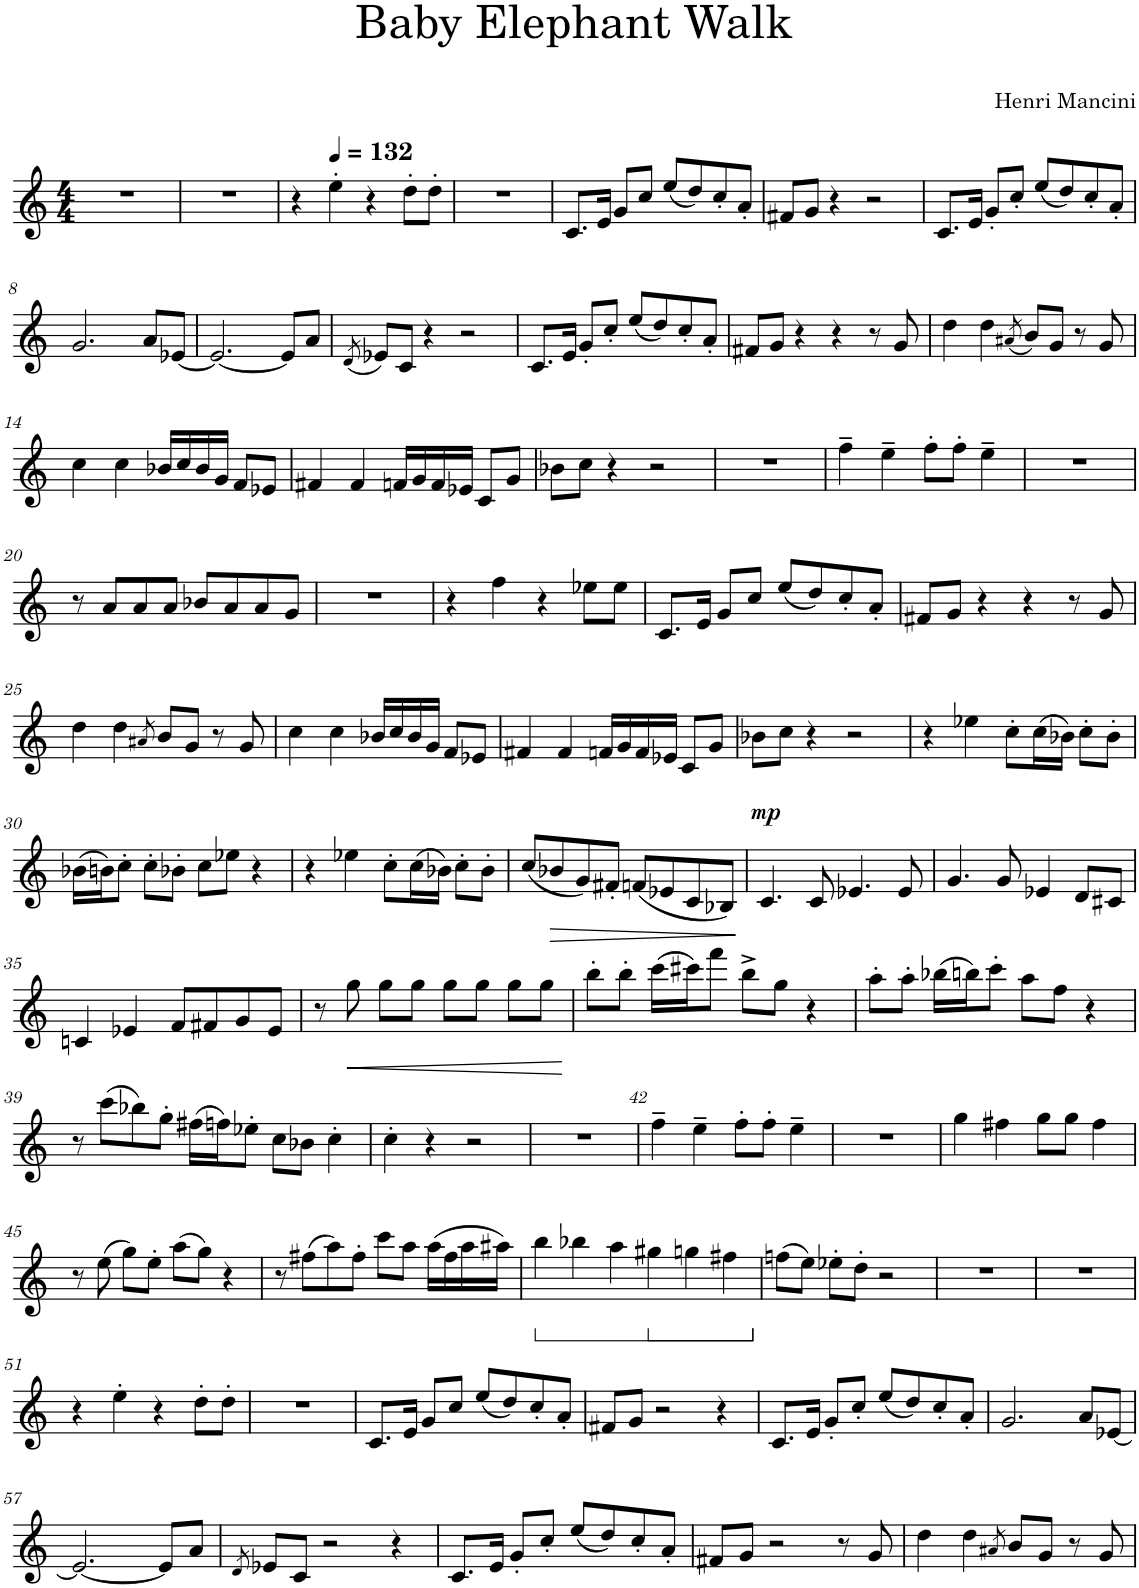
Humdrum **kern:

**kern	**dynam
*part1	*part1
*staff1	*staff1
*I"Piano	*
*I'Pno.	*
*clefG2	*
*k[]	*
*M4/4	*
=1	=1
1r	.
=2	=2
1r	.
=3	=3
4r	.
*MM132	*
4ee'\	.
4r	.
8dd'\L	.
8dd'\J	.
=4	=4
1r	.
=5	=5
8.c/L	.
16e/Jk	.
8g/L	.
8cc/J	.
(8ee/L	.
8dd/)	.
8cc'/	.
8a'/J	.
=6	=6
8f#X/L	.
8g/J	.
4r	.
2r	.
=7	=7
8.c/L	.
16e/Jk	.
8g'/L	.
8cc'/J	.
(8ee/L	.
8dd/)	.
8cc'/	.
8a'/J	.
!!LO:LB:g=z
=8	=8
2.g/	.
8a/L	.
[8e-X/J	.
=9	=9
2.e-/_	.
8e-/L]	.
8a/J	.
=10	=10
(8qd/	.
8e-X/L)	.
8c/J	.
4r	.
2r	.
=11	=11
8.c/L	.
16e/Jk	.
8g'/L	.
8cc'/J	.
(8ee/L	.
8dd/)	.
8cc'/	.
8a'/J	.
=12	=12
8f#X/L	.
8g/J	.
4r	.
4r	.
8r	.
8g/	.
=13	=13
4dd\	.
4dd\	.
(8qa#X/	.
8b/L)	.
8g/J	.
8r	.
8g/	.
!!LO:LB:g=z
=14	=14
4cc\	.
4cc\	.
16b-X/LL	.
16cc/	.
16b-/	.
16g/JJ	.
8f/L	.
8e-X/J	.
=15	=15
4f#X/	.
4f#/	.
16fn/LL	.
16g/	.
16f/	.
16e-X/JJ	.
8c/L	.
8g/J	.
=16	=16
8b-X\L	.
8cc\J	.
4r	.
2r	.
=17	=17
1r	.
=18	=18
4ff~\	.
4ee~\	.
8ff'\L	.
8ff'\J	.
4ee~\	.
=19	=19
1r	.
!!LO:LB:g=z
=20	=20
8r	.
8a/L	.
8a/	.
8a/J	.
8b-X/L	.
8a/	.
8a/	.
8g/J	.
=21	=21
1r	.
=22	=22
4r	.
4ff\	.
4r	.
8ee-X\L	.
8ee-\J	.
=23	=23
8.c/L	.
16e/Jk	.
8g/L	.
8cc/J	.
(8ee/L	.
8dd/)	.
8cc'/	.
8a'/J	.
=24	=24
8f#X/L	.
8g/J	.
4r	.
4r	.
8r	.
8g/	.
!!LO:LB:g=z
=25	=25
4dd\	.
4dd\	.
8qa#X/	.
8b/L	.
8g/J	.
8r	.
8g/	.
=26	=26
4cc\	.
4cc\	.
16b-X/LL	.
16cc/	.
16b-/	.
16g/JJ	.
8f/L	.
8e-X/J	.
=27	=27
4f#X/	.
4f#/	.
16fn/LL	.
16g/	.
16f/	.
16e-X/JJ	.
8c/L	.
8g/J	.
=28	=28
8b-X\L	.
8cc\J	.
4r	.
2r	.
=29	=29
4r	.
4ee-X\	.
8cc'\L	.
(16cc\L	.
16b-X\JJ)	.
8cc'\L	.
8b-'\J	.
!!LO:LB:g=z
=30	=30
(16b-X\LL	.
16bn\J)	.
8cc'\J	.
8cc'\L	.
8b-X'\J	.
8cc\L	.
8ee-X\J	.
4r	.
=31	=31
4r	.
4ee-X\	.
8cc'\L	.
(16cc\L	.
16b-X\JJ)	.
8cc'\L	.
8b-'\J	.
=32	=32
(8cc/L	.
!	!LO:HP:b
8b-X/	>
8g/)	.
8f#X'/J	.
(8fn/L	.
8e-X/	.
8c/	.
8B-X/J)	.
.	]
=33	=33
!	!LO:DY:a
4.c/	mp
8c/	.
4.e-X/	.
8e-/	.
=34	=34
4.g/	.
8g/	.
4e-X/	.
8d/L	.
8c#X/J	.
!!LO:LB:g=z
=35	=35
4cn/	.
4e-X/	.
8f/L	.
8f#X/	.
8g/	.
8e-/J	.
=36	=36
8r	.
!	!LO:HP:b
8gg\	<
8gg\L	.
8gg\J	.
8gg\L	.
8gg\J	.
8gg\L	.
8gg\J	.
.	[
=37	=37
8bb'\L	.
8bb'\J	.
(16ccc\LL	.
16ccc#X\J)	.
8fff\J	.
8bb^\L	.
8gg\J	.
4r	.
=38	=38
8aa'\L	.
8aa'\J	.
(16bb-X\LL	.
16bbn\J)	.
8ccc'\J	.
8aa\L	.
8ff\J	.
4r	.
!!LO:LB:g=z
=39	=39
8r	.
(8ccc\L	.
8bb-X\)	.
8gg'\J	.
(16ff#X\LL	.
16ffn\J)	.
8ee-X'\J	.
8cc\L	.
8b-X\J	.
4cc'\	.
=40	=40
4cc'\	.
4r	.
2r	.
=41	=41
1r	.
=42	=42
4ff~\	.
4ee~\	.
8ff'\L	.
8ff'\J	.
4ee~\	.
=43	=43
1r	.
=44	=44
4gg\	.
4ff#X\	.
8gg\L	.
8gg\J	.
4ff#\	.
!!LO:LB:g=z
=45	=45
8r	.
(8ee\	.
8gg\L)	.
8ee'\J	.
(8aa\L	.
8gg\J)	.
4r	.
=46	=46
8r	.
(8ff#X\L	.
8aa\)	.
8ff#'\J	.
8ccc\L	.
8aa\J	.
(16aa\LL	.
16ff#\	.
16aa\	.
16aa#X\JJ)	.
=47	=47
*ped	*
4bb\	.
4bb-X\	.
4aa\	.
*ped	*
4gg#X\	.
4ggn\	.
4ff#X\	.
=48	=48
*Xped	*
*Xped	*
(8ffn\L	.
8ee\J)	.
8ee-X'\L	.
8dd'\J	.
2r	.
=49	=49
1r	.
=50	=50
1r	.
!!LO:LB:g=z
=51	=51
4r	.
4ee'\	.
4r	.
8dd'\L	.
8dd'\J	.
=52	=52
1r	.
=53	=53
8.c/L	.
16e/Jk	.
8g/L	.
8cc/J	.
(8ee/L	.
8dd/)	.
8cc'/	.
8a'/J	.
=54	=54
8f#X/L	.
8g/J	.
2r	.
4r	.
=55	=55
8.c/L	.
16e/Jk	.
8g'/L	.
8cc'/J	.
(8ee/L	.
8dd/)	.
8cc'/	.
8a'/J	.
=56	=56
2.g/	.
8a/L	.
[8e-X/J	.
!!LO:LB:g=z
=57	=57
2.e-/_	.
8e-/L]	.
8a/J	.
=58	=58
8qd/	.
8e-X/L	.
8c/J	.
2r	.
4r	.
=59	=59
8.c/L	.
16e/Jk	.
8g'/L	.
8cc'/J	.
(8ee/L	.
8dd/)	.
8cc'/	.
8a'/J	.
=60	=60
8f#X/L	.
8g/J	.
2r	.
8r	.
8g/	.
=61	=61
4dd\	.
4dd\	.
8qa#X/	.
8b/L	.
8g/J	.
8r	.
8g/	.
=	=
*-	*-
